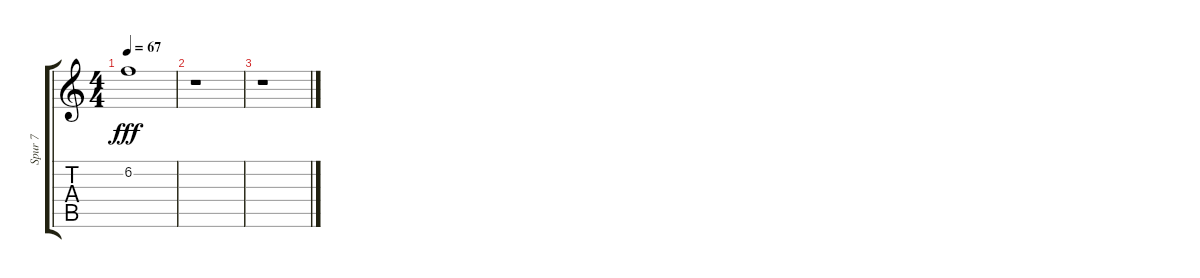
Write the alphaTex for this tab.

\track ("Spur 7" "Spur 7") {instrument distortionguitar}
\staff {score tabs}
\tuning (E4 B3 G3 D3 A2 E2) {hide}
\ts (4 4)
\tempo 67
\clef g2
\ks c
6.2.1{dy fff} |
r.1 |
r.1
